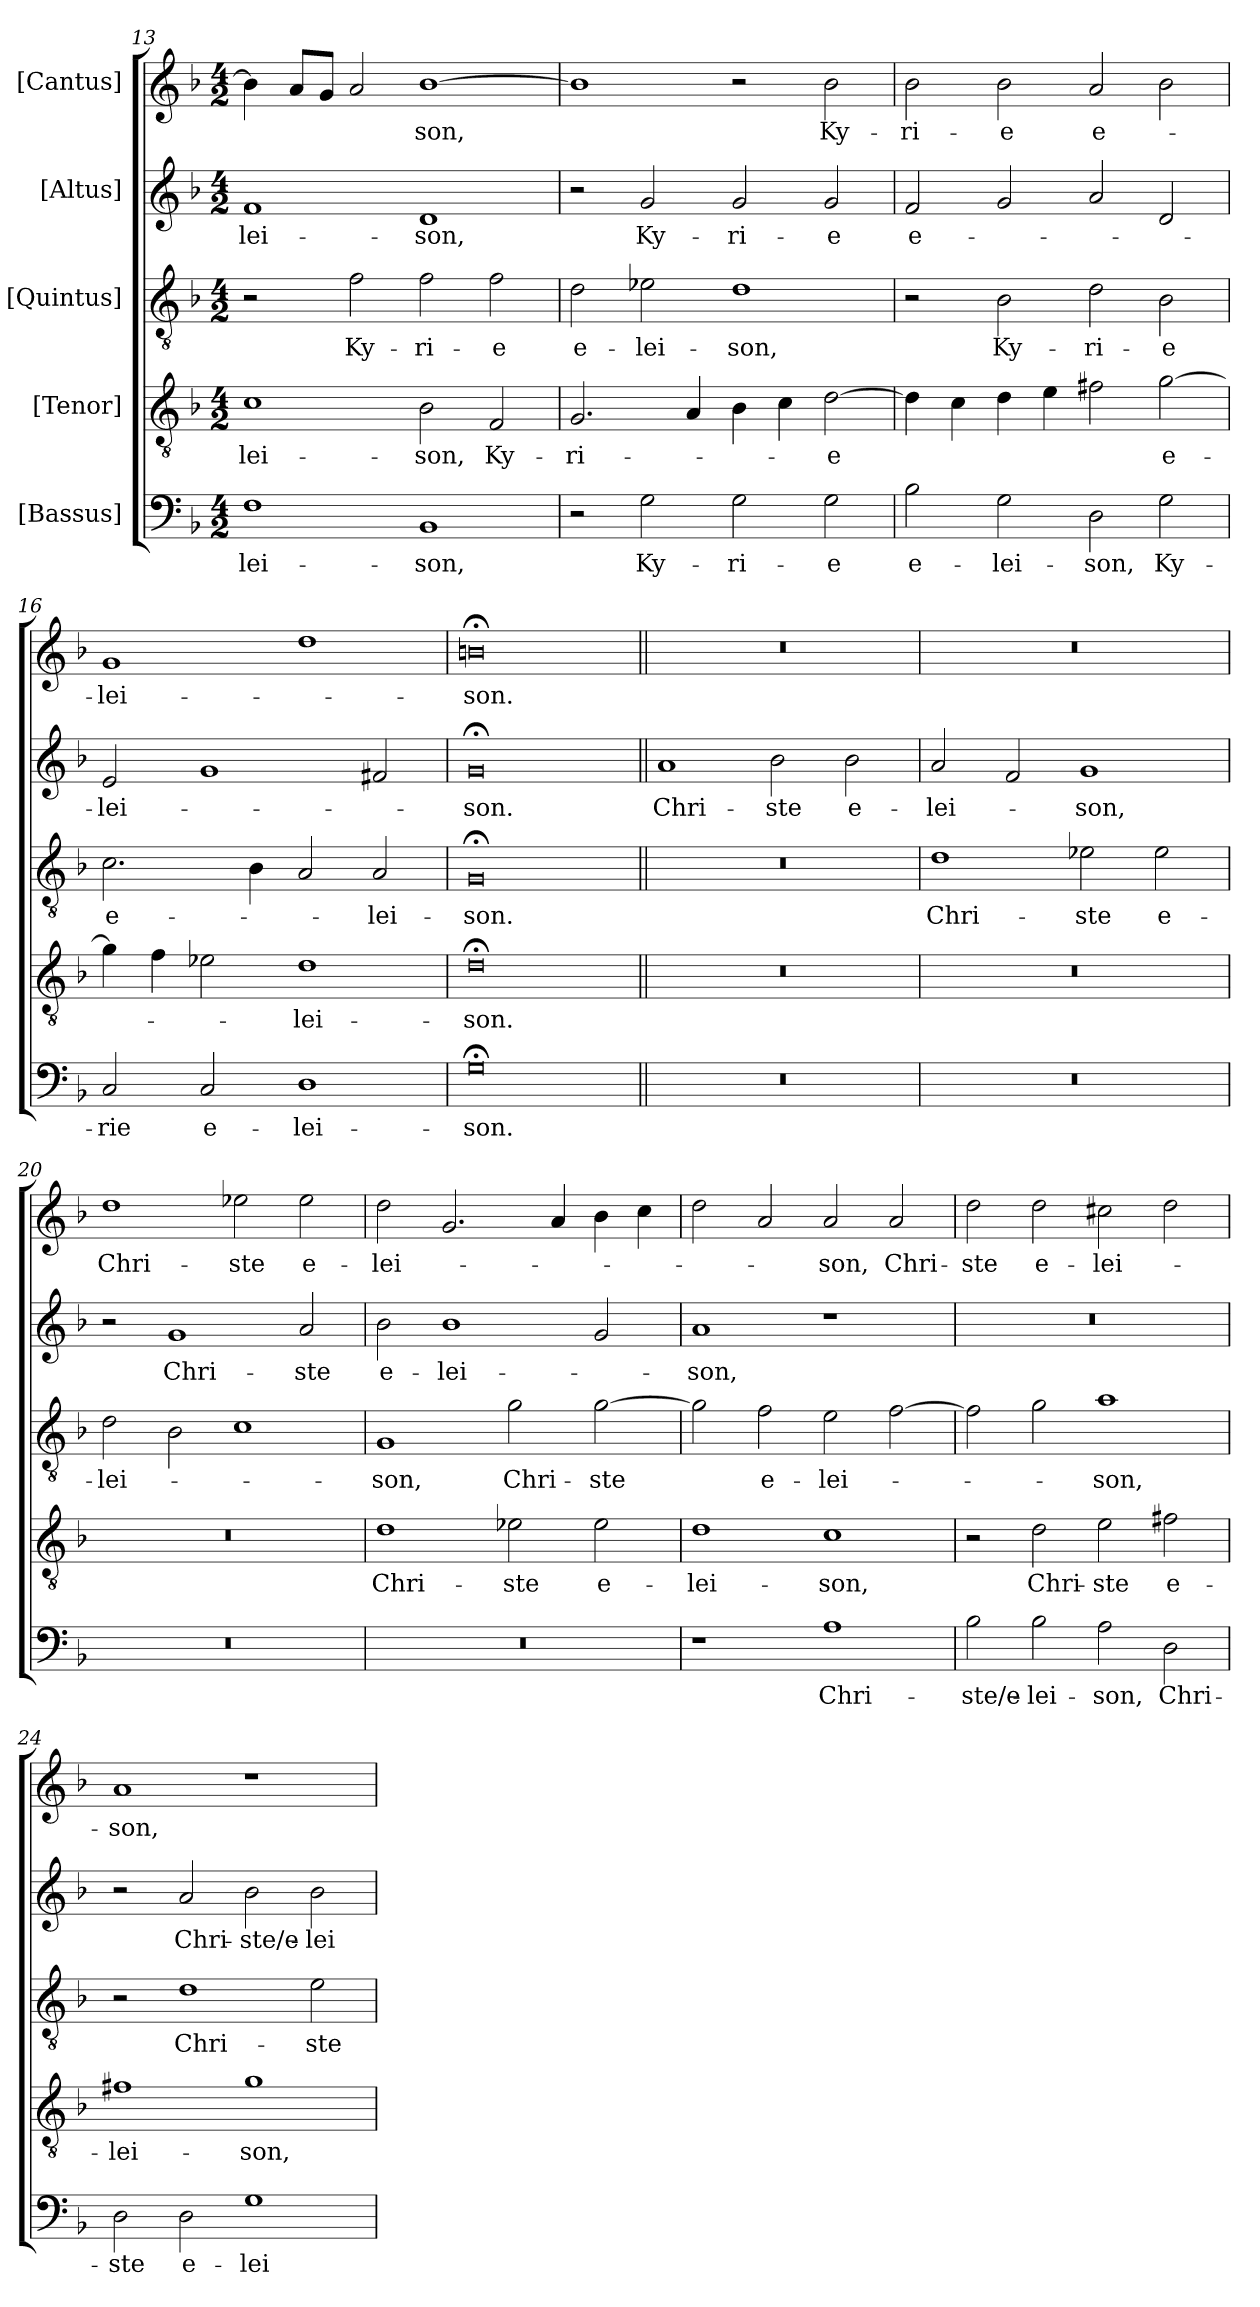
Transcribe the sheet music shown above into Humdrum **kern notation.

**kern	**text	**kern	**text	**kern	**text	**kern	**text	**kern	**text
*part5	*part5	*part4	*part4	*part3	*part3	*part2	*part2	*part1	*part1
*staff5	*staff5	*staff4	*staff4	*staff3	*staff3	*staff2	*staff2	*staff1	*staff1
*I"[Bassus]	*	*I"[Tenor]	*	*I"[Quintus]	*	*I"[Altus]	*	*I"[Cantus]	*
*clefF4	*	*clefGv2	*	*clefGv2	*	*clefG2	*	*clefG2	*
*k[b-]	*	*k[b-]	*	*k[b-]	*	*k[b-]	*	*k[b-]	*
*M4/2	*	*M4/2	*	*M4/2	*	*M4/2	*	*M4/2	*
=13	=13	=13	=13	=13	=13	=13	=13	=13	=13
1F\	-lei-	1c\	-lei-	2r	.	1f/	-lei-	4b-\]	.
.	.	.	.	.	.	.	.	8a/L	.
.	.	.	.	.	.	.	.	8g/J	.
.	.	.	.	2f\	Ky-	.	.	2a/	.
1BB-/	-son,	2B-\	-son,	2f\	-ri-	1d/	-son,	[1b-\	-son,
.	.	2F/	Ky-	2f\	-e	.	.	.	.
=14	=14	=14	=14	=14	=14	=14	=14	=14	=14
2r	.	2.G/	-ri-	2d\	e-	2r	.	1b-\]	.
2G\	Ky-	.	.	2e-X\	-lei-	2g/	Ky-	.	.
.	.	4A/	.	.	.	.	.	.	.
2G\	-ri-	4B-\	.	1d\	-son,	2g/	-ri-	2r	.
.	.	4c\	.	.	.	.	.	.	.
2G\	-e	[2d\	-e	.	.	2g/	-e	2b-\	Ky-
=15	=15	=15	=15	=15	=15	=15	=15	=15	=15
2B-\	e-	4d\]	.	2r	.	2f/	e-	2b-\	-ri-
.	.	4c\	.	.	.	.	.	.	.
2G\	-lei-	4d\	.	2B-\	Ky-	2g/	.	2b-\	-e
.	.	4e\	.	.	.	.	.	.	.
2D\	-son,	2f#X\	.	2d\	-ri-	2a/	.	2a/	e-
2G\	Ky-	[2g\	e-	2B-\	-e	2d/	.	2b-\	.
=16	=16	=16	=16	=16	=16	=16	=16	=16	=16
2C/	-rie	4g\]	.	2.c\	e-	2e/	-lei-	1g/	-lei-
.	.	4f\	.	.	.	.	.	.	.
2C/	e-	2e-X\	.	.	.	1g/	.	.	.
.	.	.	.	4B-\	.	.	.	.	.
1D\	-lei-	1d\	-lei-	2A/	.	.	.	1dd\	.
.	.	.	.	2A/	-lei-	2f#X/	.	.	.
=17	=17	=17	=17	=17	=17	=17	=17	=17	=17
0G;<\	-son.	0d;<\	-son.	0G;</	-son.	0g;</	-son.	0bn;<\	-son.
=18||	=18||	=18||	=18||	=18||	=18||	=18||	=18||	=18||	=18||
0r	.	0r	.	0r	.	1a/	Chri-	0r	.
.	.	.	.	.	.	2b-\	-ste	.	.
.	.	.	.	.	.	2b-\	e-	.	.
=19	=19	=19	=19	=19	=19	=19	=19	=19	=19
0r	.	0r	.	1d\	Chri-	2a/	-lei-	0r	.
.	.	.	.	.	.	2f/	.	.	.
.	.	.	.	2e-X\	-ste	1g/	-son,	.	.
.	.	.	.	2e-\	e-	.	.	.	.
=20	=20	=20	=20	=20	=20	=20	=20	=20	=20
0r	.	0r	.	2d\	-lei-	2r	.	1dd\	Chri-
.	.	.	.	2B-\	.	1g/	Chri-	.	.
.	.	.	.	1c\	.	.	.	2ee-X\	-ste
.	.	.	.	.	.	2a/	-ste	2ee-\	e-
=21	=21	=21	=21	=21	=21	=21	=21	=21	=21
0r	.	1d\	Chri-	1G/	-son,	2b-\	e-	2dd\	-lei-
.	.	.	.	.	.	1b-\	-lei-	2.g/	.
.	.	2e-X\	-ste	2g\	Chri-	.	.	.	.
.	.	.	.	.	.	.	.	4a/	.
.	.	2e-\	e-	[2g\	-ste	2g/	.	4b-\	.
.	.	.	.	.	.	.	.	4cc\	.
=22	=22	=22	=22	=22	=22	=22	=22	=22	=22
1r	.	1d\	-lei-	2g\]	.	1a/	-son,	2dd\	.
.	.	.	.	2f\	e-	.	.	2a/	.
1A\	Chri-	1c\	-son,	2e\	-lei-	1r	.	2a/	-son,
.	.	.	.	[2f\	.	.	.	2a/	Chri-
=23	=23	=23	=23	=23	=23	=23	=23	=23	=23
2B-\	-ste/e-	2r	.	2f\]	.	0r	.	2dd\	-ste
2B-\	-lei-	2d\	Chri-	2g\	.	.	.	2dd\	e-
2A\	-son,	2e\	-ste	1a\	-son,	.	.	2cc#X\	-lei-
2D\	Chri-	2f#X\	e-	.	.	.	.	2dd\	.
=24	=24	=24	=24	=24	=24	=24	=24	=24	=24
2D\	-ste	1f#X\	-lei-	2r	.	2r	.	1a/	-son,
2D\	e-	.	.	1d\	Chri-	2a/	Chri-	.	.
1G\	-lei-	1g\	-son,	.	.	2b-\	-ste/e-	1r	.
.	.	.	.	2e\	-ste	2b-\	-lei-	.	.
=	=	=	=	=	=	=	=	=	=
*-	*-	*-	*-	*-	*-	*-	*-	*-	*-
